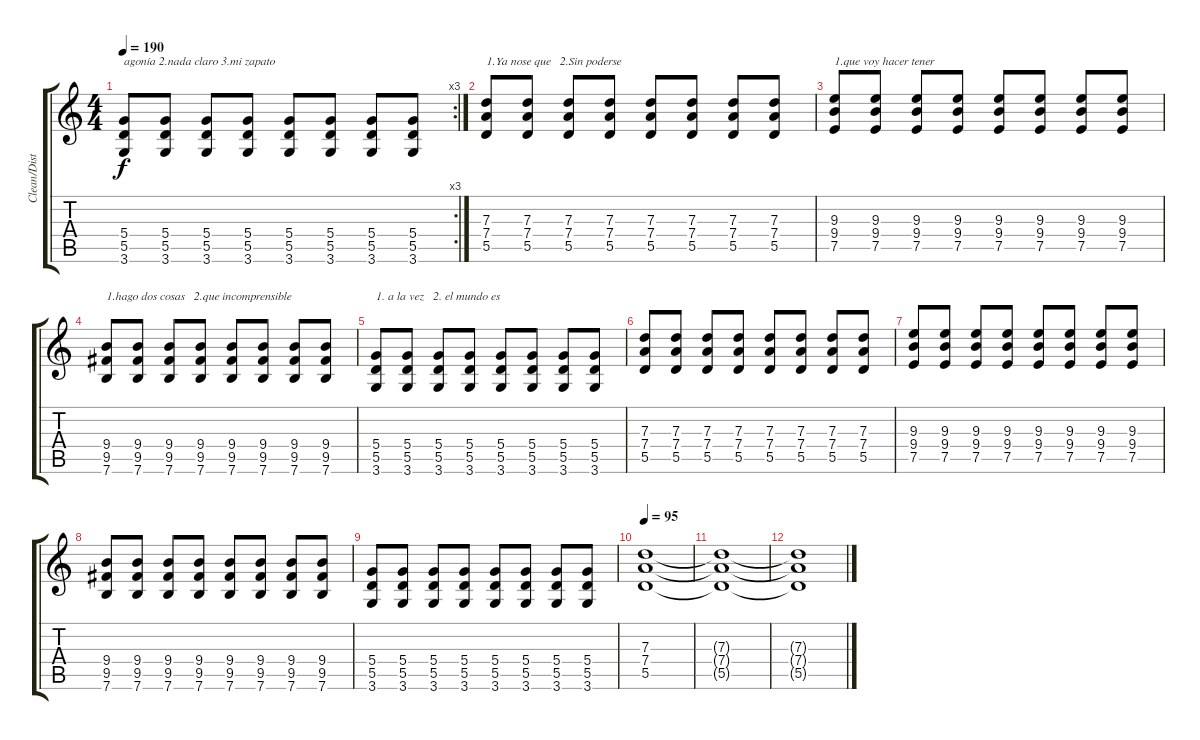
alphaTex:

\track ("Clean/Dist. Dubb" "Clean/Dist") {instrument distortionguitar}
\staff {score tabs}
\tuning (E4 B3 G3 D3 A2 E2) {hide}
\rc 3
\ts (4 4)
\tempo 190
\clef g2
\ks c
(5.4 5.5 3.6).8{txt "agonía 2.nada claro 3.mi zapato" dy f} (5.4 5.5 3.6).8 (5.4 5.5 3.6).8 (5.4 5.5 3.6).8 (5.4 5.5 3.6).8 (5.4 5.5 3.6).8 (5.4 5.5 3.6).8 (5.4 5.5 3.6).8 |
(7.3 7.4 5.5).8{txt "1.Ya nose que   2.Sin poderse "} (7.3 7.4 5.5).8 (7.3 7.4 5.5).8 (7.3 7.4 5.5).8 (7.3 7.4 5.5).8 (7.3 7.4 5.5).8 (7.3 7.4 5.5).8 (7.3 7.4 5.5).8 |
(9.3 9.4 7.5).8{txt "1.que voy hacer tener"} (9.3 9.4 7.5).8 (9.3 9.4 7.5).8 (9.3 9.4 7.5).8 (9.3 9.4 7.5).8 (9.3 9.4 7.5).8 (9.3 9.4 7.5).8 (9.3 9.4 7.5).8 |
(9.4 9.5 7.6).8{txt "1.hago dos cosas   2.que incomprensible"} (9.4 9.5 7.6).8 (9.4 9.5 7.6).8 (9.4 9.5 7.6).8 (9.4 9.5 7.6).8 (9.4 9.5 7.6).8 (9.4 9.5 7.6).8 (9.4 9.5 7.6).8 |
(5.4 5.5 3.6).8{txt "1. a la vez   2. el mundo es"} (5.4 5.5 3.6).8 (5.4 5.5 3.6).8 (5.4 5.5 3.6).8 (5.4 5.5 3.6).8 (5.4 5.5 3.6).8 (5.4 5.5 3.6).8 (5.4 5.5 3.6).8 |
(7.3 7.4 5.5).8 (7.3 7.4 5.5).8 (7.3 7.4 5.5).8 (7.3 7.4 5.5).8 (7.3 7.4 5.5).8 (7.3 7.4 5.5).8 (7.3 7.4 5.5).8 (7.3 7.4 5.5).8 |
(9.3 9.4 7.5).8 (9.3 9.4 7.5).8 (9.3 9.4 7.5).8 (9.3 9.4 7.5).8 (9.3 9.4 7.5).8 (9.3 9.4 7.5).8 (9.3 9.4 7.5).8 (9.3 9.4 7.5).8 |
(9.4 9.5 7.6).8 (9.4 9.5 7.6).8 (9.4 9.5 7.6).8 (9.4 9.5 7.6).8 (9.4 9.5 7.6).8 (9.4 9.5 7.6).8 (9.4 9.5 7.6).8 (9.4 9.5 7.6).8 |
(5.4 5.5 3.6).8 (5.4 5.5 3.6).8 (5.4 5.5 3.6).8 (5.4 5.5 3.6).8 (5.4 5.5 3.6).8 (5.4 5.5 3.6).8 (5.4 5.5 3.6).8 (5.4 5.5 3.6).8 |
\tempo 95
(7.3 7.4 5.5).1 |
(7.3{t} 7.4{t} 5.5{t}).1 |
(7.3{t} 7.4{t} 5.5{t}).1
